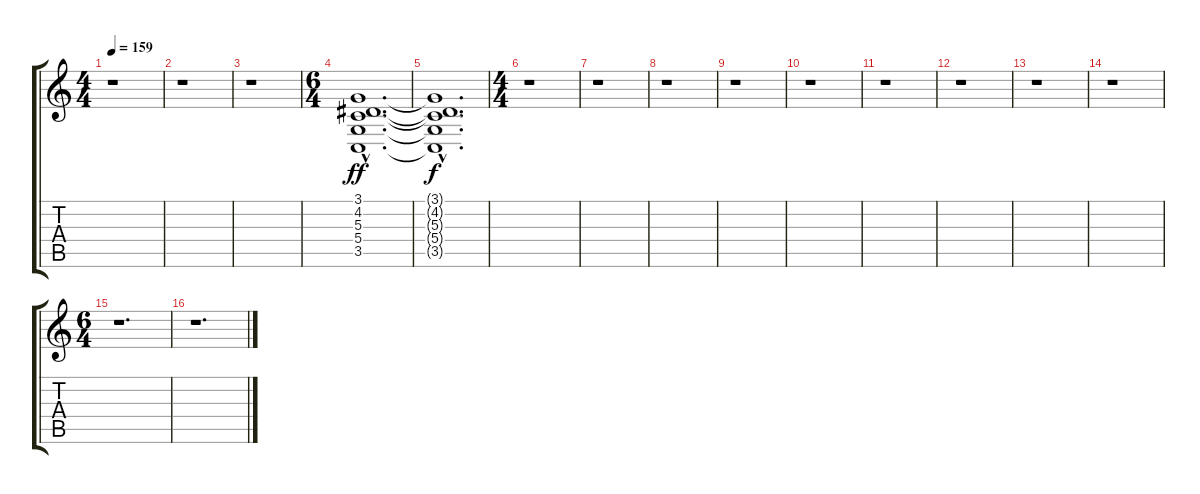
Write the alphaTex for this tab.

\track "" {instrument stringensemble1}
\staff {score tabs}
\tuning (E4 B3 G3 D3 A2 E2) {hide}
\ts (4 4)
\tempo 159
\clef g2
\ks c
r.1{dy f} |
r.1 |
r.1 |
\ts (6 4)
(3.1{hac} 4.2{hac} 5.3{hac} 5.4{hac} 3.5{hac}).1{d dy ff} |
(3.1{hac t} 4.2{hac t} 5.3{hac t} 5.4{hac t} 3.5{hac t}).1{d dy f} |
\ts (4 4)
r.1 |
r.1 |
r.1 |
r.1 |
r.1 |
r.1 |
r.1 |
r.1 |
r.1 |
\ts (6 4)
r.1{d} |
r.1{d}
